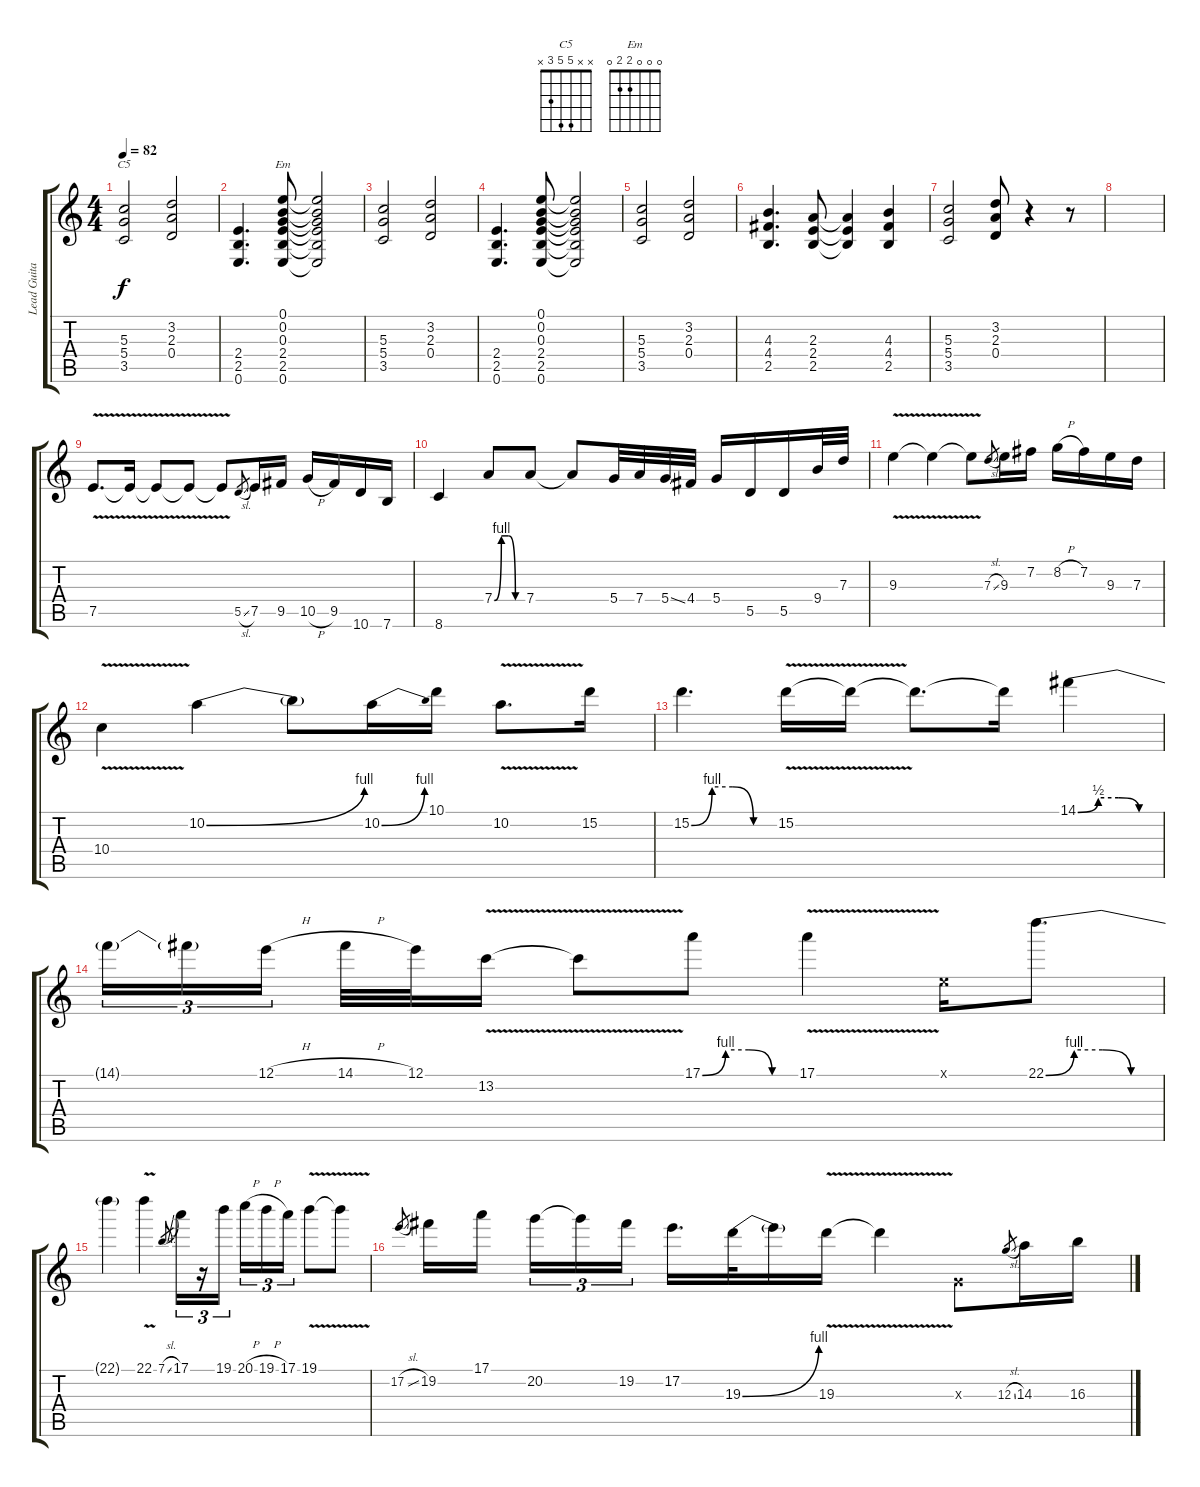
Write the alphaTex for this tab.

\track ("Lead Guitar" "Lead Guita") {instrument overdrivenguitar}
\staff {score tabs}
\tuning (E4 B3 G3 D3 A2 E2) {hide}
\chord ("C5" x x 5 5 3 x)
\chord ("Em" 0 0 0 2 2 0)
\ts (4 4)
\tempo 82
\clef g2
\ks c
(5.3 5.4 3.5).2{ch "C5" dy f} (3.2 2.3 0.4).2 |
(2.4 2.5 0.6).4{d} (0.1 0.2 0.3 2.4 2.5 0.6).8{ch "Em"} (0.1{t} 0.2{t} 0.3{t} 2.4{t} 2.5{t} 0.6{t}).2 |
(5.3 5.4 3.5).2 (3.2 2.3 0.4).2 |
(2.4 2.5 0.6).4{d} (0.1 0.2 0.3 2.4 2.5 0.6).8 (0.1{t} 0.2{t} 0.3{t} 2.4{t} 2.5{t} 0.6{t}).2 |
(5.3 5.4 3.5).2 (3.2 2.3 0.4).2 |
(4.3 4.4 2.5).4{d} (2.3 2.4 2.5).8 (2.3{t} 2.4{t} 2.5{t}).4 (4.3 4.4 2.5).4 |
(5.3 5.4 3.5).2 (3.2 2.3 0.4).8 r.4 r.8 |
|
7.5{v}.8{d} 7.5{v t}.16 7.5{v t}.8 7.5{v t}.8 7.5{t}.8 5.5{sl}.8{gr} 7.5.16 9.5.16 10.5{h}.16 9.5.16 10.6.16 7.6.16 |
8.6.4 7.4{be (custom 0 0 15 4 30 4 45 0 60 0)}.8 7.4.8 7.4{t}.8 5.4.32 7.4.32 5.4{ss}.32 4.4.32 5.4.16 5.5.16 5.5.16 9.4.32 7.3.32 |
9.3{v}.4 9.3{v t}.4 9.3{t}.8 7.3{sl}.8{gr} 9.3.16 7.2.16 8.2{h}.16 7.2.16 9.3.16 7.3.16 |
10.4{v}.4 10.2{be (bend 0 0 60 4)}.4 10.2{t}.8 10.2{be (bend 0 0 60 4)}.16 10.1.16 10.2{v}.8{d} 15.2.16 |
15.2{be (custom 0 0 15 4 30 4 45 0 60 0)}.4{d} 15.2{v}.16 15.2{t}.16 15.2{t}.8{d} 15.2{t}.16 14.1{be (custom 0 0 15 2 30 2 45 0 60 0)}.4 |
14.1{t}.16{tu (3 2)} 14.1{t}.16{tu (3 2)} 12.1{h}.16{tu (3 2)} 14.1{h}.32 12.1.32 13.2{v}.16 13.2{t}.8 17.1{be (custom 0 0 15 4 30 4 45 0 60 0)}.8 17.1{v}.4 0.1{x}.16 22.1{be (custom 0 0 15 4 30 4 45 0 60 0)}.8{d} |
22.1{t}.4 22.1{v}.4 7.1{sl}.8{gr} 17.1.16{tu (3 2)} r.16{tu (3 2)} 19.1.16{tu (3 2)} 20.1{h}.16{tu (3 2)} 19.1{h}.16{tu (3 2)} 17.1.16{tu (3 2)} 19.1{v}.8 19.1{v t}.8 |
17.2{sl}.8{gr} 19.2.16 17.1.16 20.2.16{tu (3 2)} 20.2{t}.16{tu (3 2)} 19.2.16{tu (3 2)} 17.2.16{d} 19.3{be (bend 0 0 60 4)}.32 19.3{t}.16 19.3{v}.16 19.3{v t}.4 0.3{x}.8 12.3{sl}.8{gr} 14.3.16 16.3.16
